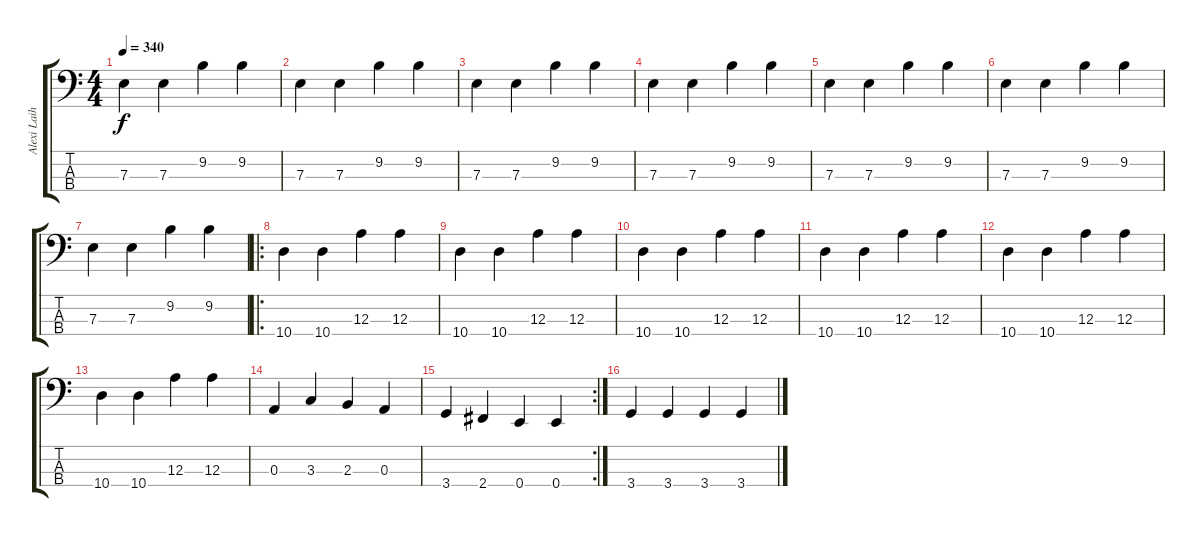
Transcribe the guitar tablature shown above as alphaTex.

\track ("Alexi Laiho Bass" "Alexi Laih") {instrument electricbasspick}
\staff {score tabs}
\tuning (G2 D2 A1 E1) {hide}
\ts (4 4)
\tempo 340
\clef f4
\ks c
7.3.4{dy f} 7.3.4 9.2.4 9.2.4 |
7.3.4 7.3.4 9.2.4 9.2.4 |
7.3.4 7.3.4 9.2.4 9.2.4 |
7.3.4 7.3.4 9.2.4 9.2.4 |
7.3.4 7.3.4 9.2.4 9.2.4 |
7.3.4 7.3.4 9.2.4 9.2.4 |
7.3.4 7.3.4 9.2.4 9.2.4 |
\ro
10.4.4 10.4.4 12.3.4 12.3.4 |
10.4.4 10.4.4 12.3.4 12.3.4 |
10.4.4 10.4.4 12.3.4 12.3.4 |
10.4.4 10.4.4 12.3.4 12.3.4 |
10.4.4 10.4.4 12.3.4 12.3.4 |
10.4.4 10.4.4 12.3.4 12.3.4 |
0.3.4 3.3.4 2.3.4 0.3.4 |
\rc 2
3.4.4 2.4.4 0.4.4 0.4.4 |
3.4.4 3.4.4 3.4.4 3.4.4
